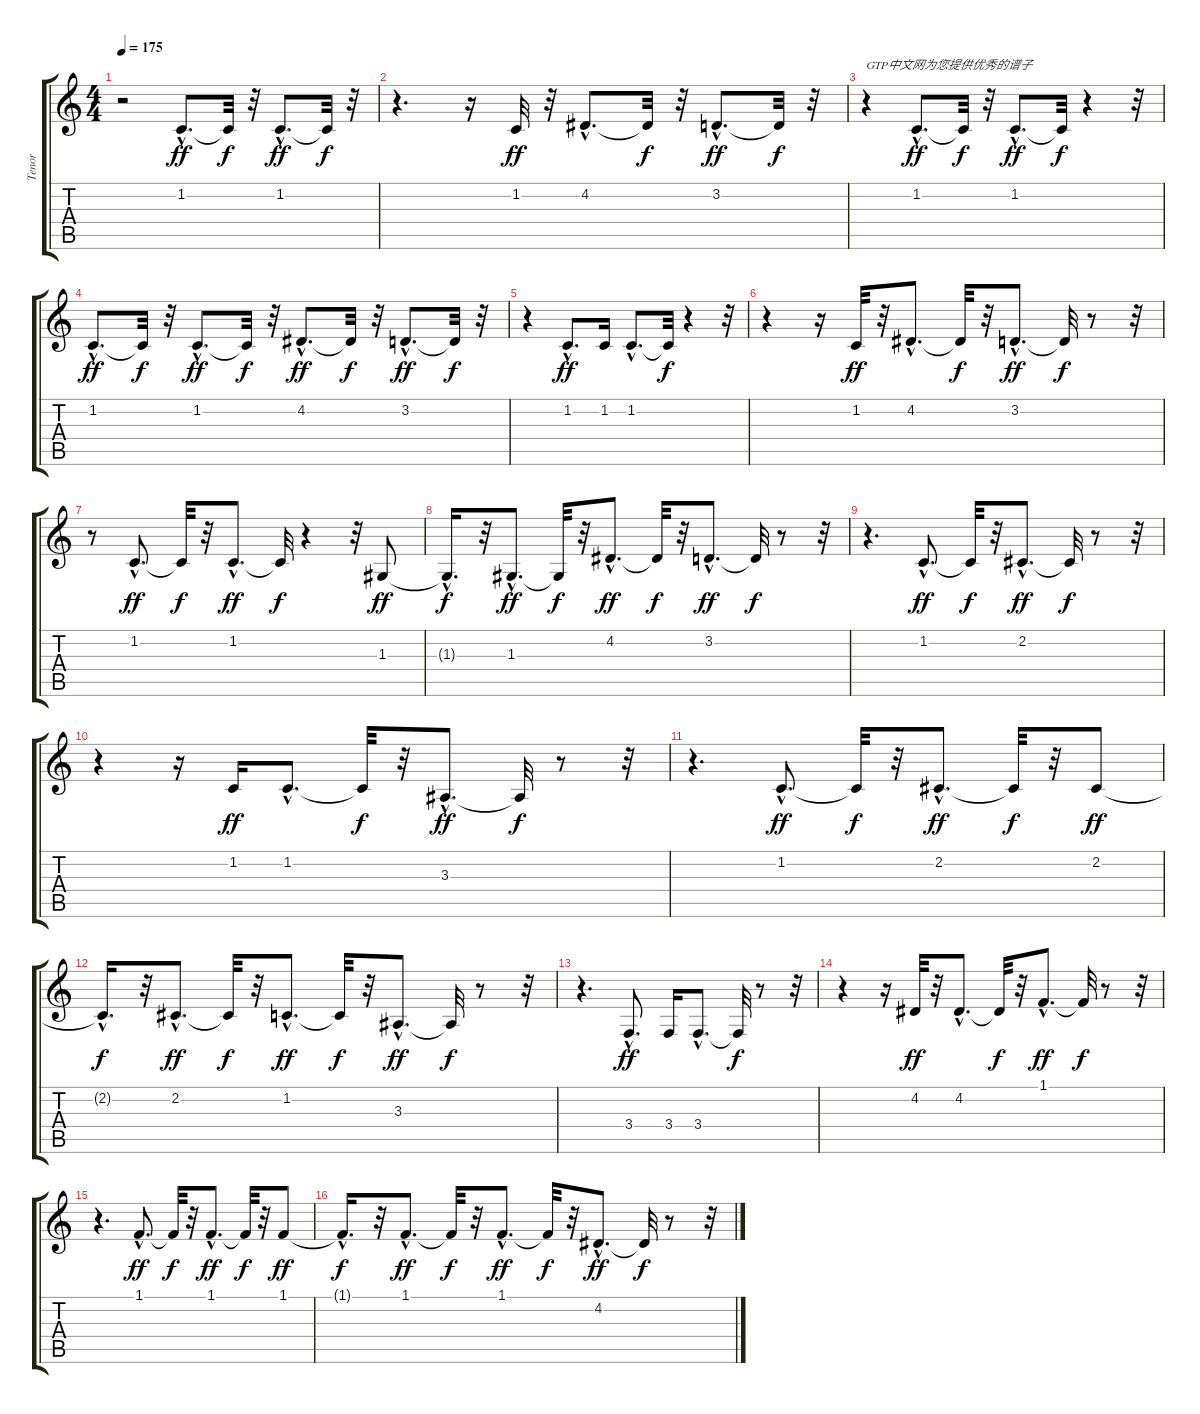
\track ("Tenor" "Tenor") {instrument lead6voice}
\staff {score tabs}
\tuning (E4 B3 G3 D3 A2 E2) {hide}
\ts (4 4)
\tempo 175
\clef g2
\ks c
r.2{dy ff instrument lead6voice} 1.2{hac}.8{d} 1.2{t}.32{dy f} r.32 1.2{hac}.8{d dy ff} 1.2{t}.32{dy f} r.32 |
r.4{d} r.16 1.2.32{dy ff} r.32 4.2{hac}.8{d} 4.2{t}.32{dy f} r.32 3.2{hac}.8{d dy ff} 3.2{t}.32{dy f} r.32 |
r.4{txt "GTP中文网为您提供优秀的谱子"} 1.2{hac}.8{d dy ff} 1.2{t}.32{dy f} r.32 1.2{hac}.8{d dy ff} 1.2{t}.32{dy f} r.4 r.32 |
1.2{hac}.8{d dy ff} 1.2{t}.32{dy f} r.32 1.2{hac}.8{d dy ff} 1.2{t}.32{dy f} r.32 4.2{hac}.8{d dy ff} 4.2{t}.32{dy f} r.32 3.2{hac}.8{d dy ff} 3.2{t}.32{dy f} r.32 |
r.4 1.2{hac}.8{d dy ff} 1.2.16 1.2{hac}.8{d} 1.2{t}.32{dy f} r.4 r.32 |
r.4 r.16 1.2.32{dy ff} r.32 4.2{hac}.8{d} 4.2{t}.32{dy f} r.32 3.2{hac}.8{d dy ff} 3.2{t}.32{dy f} r.8 r.32 |
r.8 1.2{hac}.8{d dy ff} 1.2{t}.32{dy f} r.32 1.2{hac}.8{d dy ff} 1.2{t}.32{dy f} r.4 r.32 1.3.8{dy ff} |
1.3{hac t}.16{d dy f} r.32 1.3{hac}.8{d dy ff} 1.3{t}.32{dy f} r.32 4.2{hac}.8{d dy ff} 4.2{t}.32{dy f} r.32 3.2{hac}.8{d dy ff} 3.2{t}.32{dy f} r.8 r.32 |
r.4{d} 1.2{hac}.8{d dy ff} 1.2{t}.32{dy f} r.32 2.2{hac}.8{d dy ff} 2.2{t}.32{dy f} r.8 r.32 |
r.4 r.16 1.2.16{dy ff} 1.2{hac}.8{d} 1.2{t}.32{dy f} r.32 3.3{hac}.8{d dy ff} 3.3{t}.32{dy f} r.8 r.32 |
r.4{d} 1.2{hac}.8{d dy ff} 1.2{t}.32{dy f} r.32 2.2{hac}.8{d dy ff} 2.2{t}.32{dy f} r.32 2.2.8{dy ff} |
2.2{hac t}.16{d dy f} r.32 2.2{hac}.8{d dy ff} 2.2{t}.32{dy f} r.32 1.2{hac}.8{d dy ff} 1.2{t}.32{dy f} r.32 3.3{hac}.8{d dy ff} 3.3{t}.32{dy f} r.8 r.32 |
r.4{d} 3.4{hac}.8{d dy ff} 3.4.16 3.4{hac}.8{d} 3.4{t}.32{dy f} r.8 r.32 |
r.4 r.16 4.2.32{dy ff} r.32 4.2{hac}.8{d} 4.2{t}.32{dy f} r.32 1.1{hac}.8{d dy ff} 1.1{t}.32{dy f} r.8 r.32 |
r.4{d} 1.1{hac}.8{d dy ff} 1.1{t}.32{dy f} r.32 1.1{hac}.8{d dy ff} 1.1{t}.32{dy f} r.32 1.1.8{dy ff} |
1.1{hac t}.16{d dy f} r.32 1.1{hac}.8{d dy ff} 1.1{t}.32{dy f} r.32 1.1{hac}.8{d dy ff} 1.1{t}.32{dy f} r.32 4.2{hac}.8{d dy ff} 4.2{t}.32{dy f} r.8 r.32
